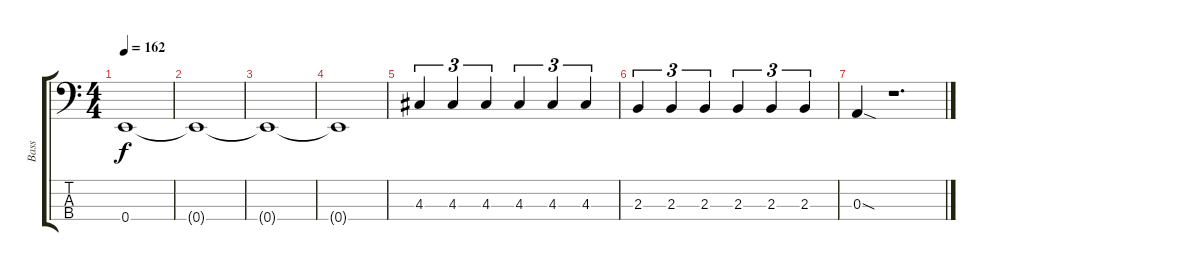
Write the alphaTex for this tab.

\track ("Bass" "Bass") {instrument electricbasspick}
\staff {score tabs}
\tuning (G2 D2 A1 E1) {hide}
\ts (4 4)
\tempo 162
\clef f4
\ks c
0.4.1{dy f} |
0.4{t}.1 |
0.4{t}.1 |
0.4{t}.1 |
4.3.4{tu (3 2)} 4.3.4{tu (3 2)} 4.3.4{tu (3 2)} 4.3.4{tu (3 2)} 4.3.4{tu (3 2)} 4.3.4{tu (3 2)} |
2.3.4{tu (3 2)} 2.3.4{tu (3 2)} 2.3.4{tu (3 2)} 2.3.4{tu (3 2)} 2.3.4{tu (3 2)} 2.3.4{tu (3 2)} |
0.3{sod}.4 r.1{d}
